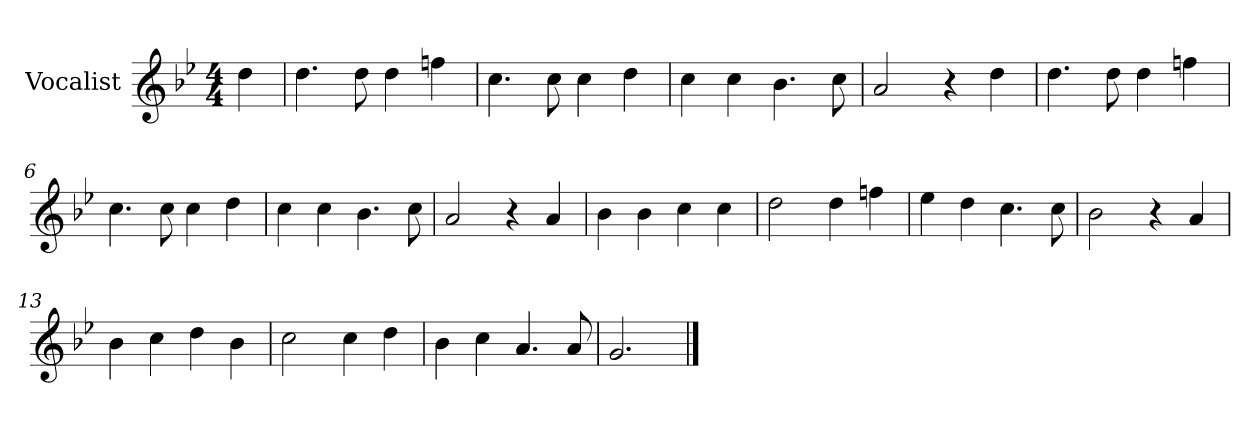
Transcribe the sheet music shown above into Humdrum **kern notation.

**kern
*part1
*staff1
*I"Vocalist
*k[b-e-]
*g:
*M4/4
=
4dd
=1
4.dd
8dd
4dd
4ffn
=2
4.cc
8cc
4cc
4dd
=3
4cc
4cc
4.b-
8cc
=4
2a
4r
4dd
=5
4.dd
8dd
4dd
4ffn
=6
4.cc
8cc
4cc
4dd
=7
4cc
4cc
4.b-
8cc
=8
2a
4r
4a
=9
4b-
4b-
4cc
4cc
=10
2dd
4dd
4ffn
=11
4ee-
4dd
4.cc
8cc
=12
2b-
4r
4a
=13
4b-
4cc
4dd
4b-
=14
2cc
4cc
4dd
=15
4b-
4cc
4.a
8a
=16
2.g
==
*-
